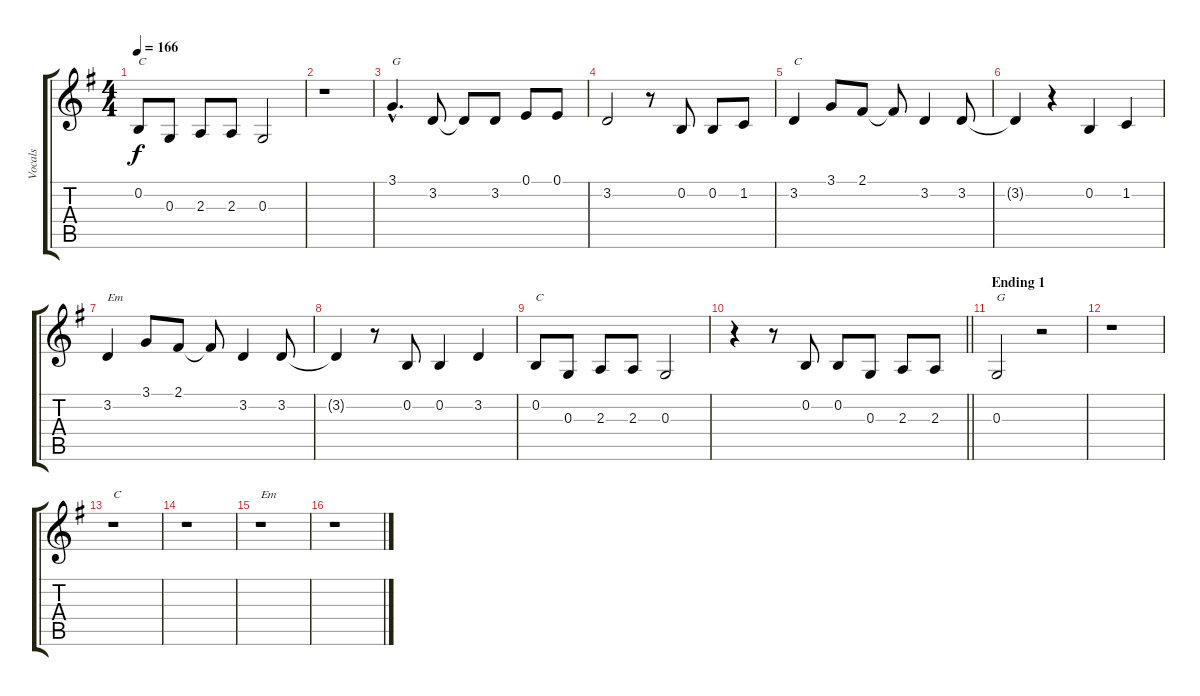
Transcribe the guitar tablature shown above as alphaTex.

\track ("Vocals" "Vocals") {instrument sopranosax}
\staff {score tabs}
\tuning (E4 B3 G3 D3 A2 E2) {hide}
\ts (4 4)
\tempo 166
\clef g2
\ks g
0.2.8{txt "C" dy f} 0.3.8 2.3.8 2.3.8 0.3.2 |
r.1 |
3.1{hac}.4{d txt "G"} 3.2.8 3.2{t}.8 3.2.8 0.1.8 0.1.8 |
3.2.2 r.8 0.2.8 0.2.8 1.2.8 |
3.2.4{txt "C"} 3.1.8 2.1.8 2.1{t}.8 3.2.4 3.2.8 |
3.2{t}.4 r.4 0.2.4 1.2.4 |
3.2.4{txt "Em"} 3.1.8 2.1.8 2.1{t}.8 3.2.4 3.2.8 |
3.2{t}.4 r.8 0.2.8 0.2.4 3.2.4 |
0.2.8{txt "C"} 0.3.8 2.3.8 2.3.8 0.3.2 |
\barLineRight lightlight
r.4 r.8 0.2.8 0.2.8 0.3.8 2.3.8 2.3.8 |
\section ("" "Ending 1")
0.3.2{txt "G"} r.2 |
r.1 |
r.1{txt "C"} |
r.1 |
r.1{txt "Em"} |
r.1
